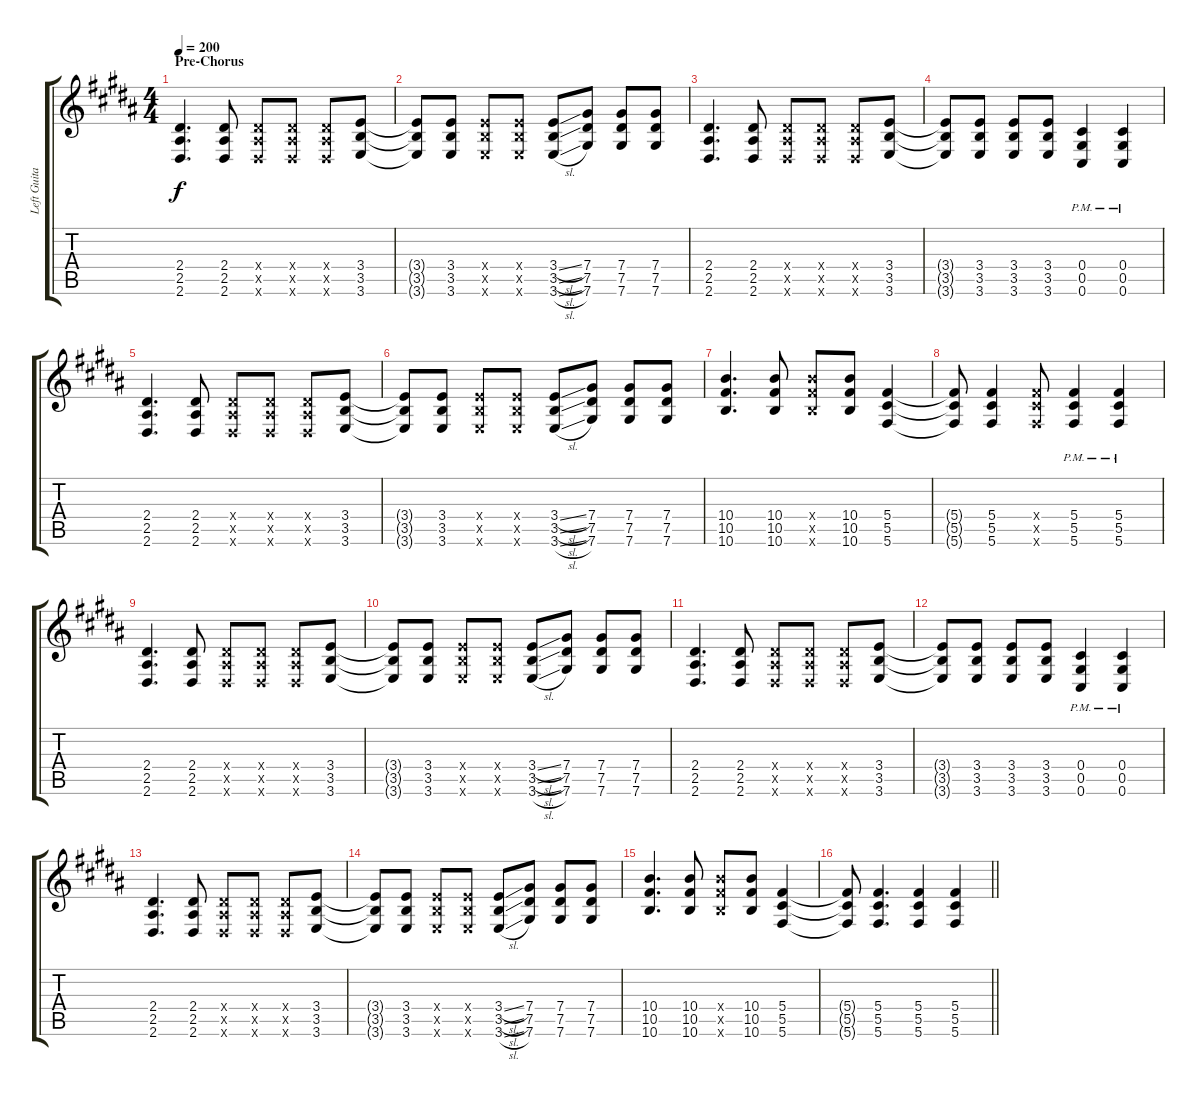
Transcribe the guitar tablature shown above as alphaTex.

\track ("Left Guitar" "Left Guita") {instrument distortionguitar}
\staff {score tabs}
\tuning (Eb4 Bb3 Gb3 Db3 Ab2 Db2) {hide}
\ts (4 4)
\section ("" "Pre-Chorus")
\tempo 200
\clef g2
\ks b
(2.4 2.5 2.6).4{d dy f} (2.4 2.5 2.6).8 (2.4{x} 2.5{x} 2.6{x}).8 (2.4{x} 2.5{x} 2.6{x}).8 (2.4{x} 2.5{x} 2.6{x}).8 (3.4 3.5 3.6).8 |
(3.4{t} 3.5{t} 3.6{t}).8 (3.4 3.5 3.6).8 (3.4{x} 3.5{x} 3.6{x}).8 (3.4{x} 3.5{x} 3.6{x}).8 (3.4{sl} 3.5{sl} 3.6{sl}).8 (7.4 7.5 7.6).8 (7.4 7.5 7.6).8 (7.4 7.5 7.6).8 |
(2.4 2.5 2.6).4{d} (2.4 2.5 2.6).8 (2.4{x} 2.5{x} 2.6{x}).8 (2.4{x} 2.5{x} 2.6{x}).8 (2.4{x} 2.5{x} 2.6{x}).8 (3.4 3.5 3.6).8 |
(3.4{t} 3.5{t} 3.6{t}).8 (3.4 3.5 3.6).8 (3.4 3.5 3.6).8 (3.4 3.5 3.6).8 (0.4{pm} 0.5{pm} 0.6{pm}).4 (0.4{pm} 0.5{pm} 0.6{pm}).4 |
(2.4 2.5 2.6).4{d} (2.4 2.5 2.6).8 (2.4{x} 2.5{x} 2.6{x}).8 (2.4{x} 2.5{x} 2.6{x}).8 (2.4{x} 2.5{x} 2.6{x}).8 (3.4 3.5 3.6).8 |
(3.4{t} 3.5{t} 3.6{t}).8 (3.4 3.5 3.6).8 (3.4{x} 3.5{x} 3.6{x}).8 (3.4{x} 3.5{x} 3.6{x}).8 (3.4{sl} 3.5{sl} 3.6{sl}).8 (7.4 7.5 7.6).8 (7.4 7.5 7.6).8 (7.4 7.5 7.6).8 |
(10.4 10.5 10.6).4{d} (10.4 10.5 10.6).8 (10.4{x} 10.5{x} 10.6{x}).8 (10.4 10.5 10.6).8 (5.4 5.5 5.6).4 |
(5.4{t} 5.5{t} 5.6{t}).8 (5.4 5.5 5.6).4 (5.4{x} 5.5{x} 5.6{x}).8 (5.4{pm} 5.5{pm} 5.6{pm}).4 (5.4{pm} 5.5{pm} 5.6{pm}).4 |
(2.4 2.5 2.6).4{d} (2.4 2.5 2.6).8 (2.4{x} 2.5{x} 2.6{x}).8 (2.4{x} 2.5{x} 2.6{x}).8 (2.4{x} 2.5{x} 2.6{x}).8 (3.4 3.5 3.6).8 |
(3.4{t} 3.5{t} 3.6{t}).8 (3.4 3.5 3.6).8 (3.4{x} 3.5{x} 3.6{x}).8 (3.4{x} 3.5{x} 3.6{x}).8 (3.4{sl} 3.5{sl} 3.6{sl}).8 (7.4 7.5 7.6).8 (7.4 7.5 7.6).8 (7.4 7.5 7.6).8 |
(2.4 2.5 2.6).4{d} (2.4 2.5 2.6).8 (2.4{x} 2.5{x} 2.6{x}).8 (2.4{x} 2.5{x} 2.6{x}).8 (2.4{x} 2.5{x} 2.6{x}).8 (3.4 3.5 3.6).8 |
(3.4{t} 3.5{t} 3.6{t}).8 (3.4 3.5 3.6).8 (3.4 3.5 3.6).8 (3.4 3.5 3.6).8 (0.4{pm} 0.5{pm} 0.6{pm}).4 (0.4{pm} 0.5{pm} 0.6{pm}).4 |
(2.4 2.5 2.6).4{d} (2.4 2.5 2.6).8 (2.4{x} 2.5{x} 2.6{x}).8 (2.4{x} 2.5{x} 2.6{x}).8 (2.4{x} 2.5{x} 2.6{x}).8 (3.4 3.5 3.6).8 |
(3.4{t} 3.5{t} 3.6{t}).8 (3.4 3.5 3.6).8 (3.4{x} 3.5{x} 3.6{x}).8 (3.4{x} 3.5{x} 3.6{x}).8 (3.4{sl} 3.5{sl} 3.6{sl}).8 (7.4 7.5 7.6).8 (7.4 7.5 7.6).8 (7.4 7.5 7.6).8 |
(10.4 10.5 10.6).4{d} (10.4 10.5 10.6).8 (10.4{x} 10.5{x} 10.6{x}).8 (10.4 10.5 10.6).8 (5.4 5.5 5.6).4 |
\barLineRight lightlight
(5.4{t} 5.5{t} 5.6{t}).8 (5.4 5.5 5.6).4{d} (5.4 5.5 5.6).4 (5.4 5.5 5.6).4
